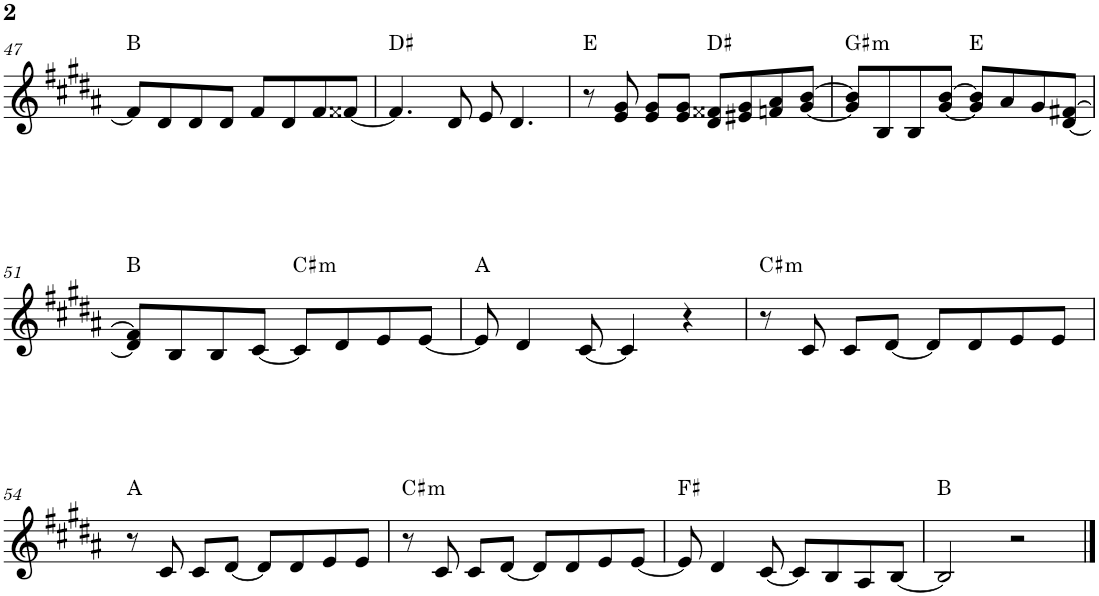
**kern	**harte
*part1	*part1
*staff1	*
*I"P1	*
!!LO:PB:g=z
*clefG2	*
*k[f#c#g#d#a#]	*
*B:	*
*M4/4	*
=47	=47
8f#/L]	B:maj
8d#/	.
8d#/	.
8d#/J	.
8f#/L	.
8d#/	.
8f#/	.
[8f##X/J	.
=48	=48
4.f##/]	D#:maj
8d#/	.
8e/	.
4.d#/	.
=49	=49
8r	E:maj
8e/ 8g#/	.
8e/ 8g#/L	.
8e/ 8g#/J	.
8d#/ 8f##X/L	D#:maj
8e#X/ 8g#/	.
8fn/ 8a#/	.
[<8g#/ [>8b/J	.
=50	=50
!	!LO:H:kt=m
8g#/] 8b/]L	G#:min
8B/	.
8B/	.
[<8g#/ [>8b/J	.
8g#/] 8b/]L	E:maj
8a#/	.
8g#/	.
[<8d#/ [>8f#X/J	.
!!LO:LB:g=z
=51	=51
8d#/] 8f#/]L	B:maj
8B/	.
8B/	.
[<8c#/J	.
!	!LO:H:kt=m
8c#/L]	C#:min
8d#/	.
8e/	.
[<8e/J	.
=52	=52
8e/]	A:maj
4d#/	.
[<8c#/	.
4c#/]	.
4r	.
=53	=53
!	!LO:H:kt=m
8r	C#:min
8c#/	.
8c#/L	.
[<8d#/J	.
8d#/L]	.
8d#/	.
8e/	.
8e/J	.
!!LO:LB:g=z
=54	=54
8r	A:maj
8c#/	.
8c#/L	.
[<8d#/J	.
8d#/L]	.
8d#/	.
8e/	.
8e/J	.
=55	=55
!	!LO:H:kt=m
8r	C#:min
8c#/	.
8c#/L	.
[<8d#/J	.
8d#/L]	.
8d#/	.
8e/	.
[<8e/J	.
=56	=56
8e/]	F#:maj
4d#/	.
[<8c#/	.
8c#/L]	.
8B/	.
8A#/	.
[<8B/J	.
=57	=57
2B/]	B:maj
2r	.
==	==
*-	*-
